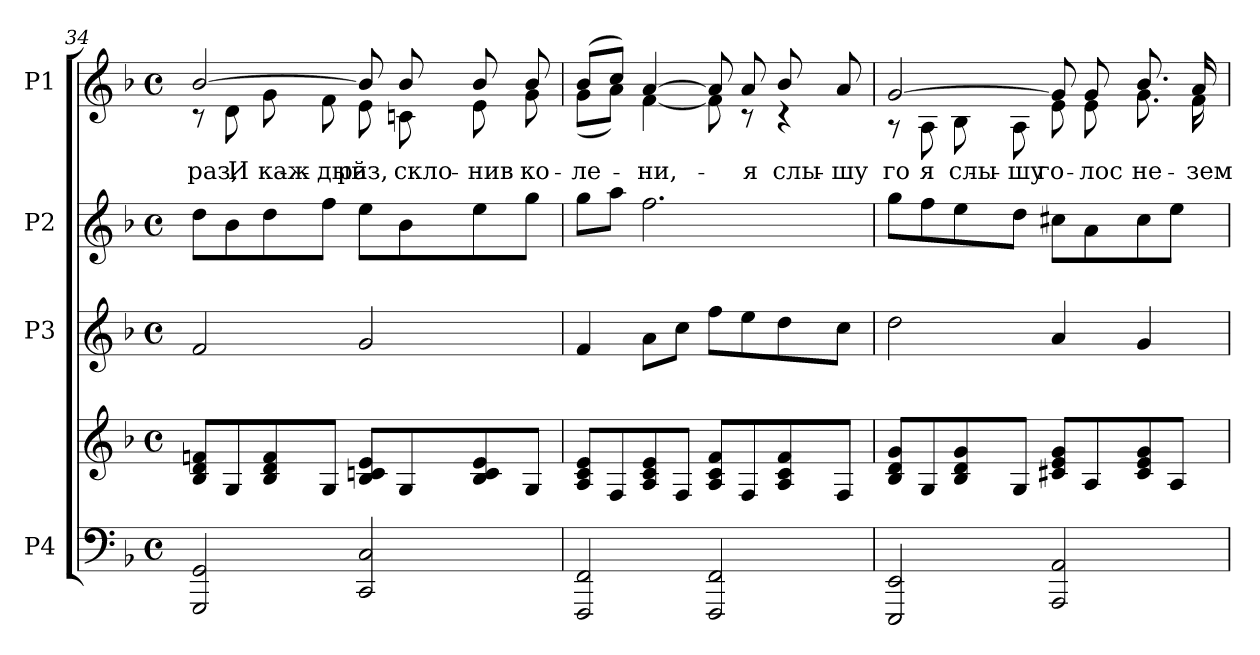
**kern	**kern	**kern	**kern	**kern	**text
*part4	*part4	*part3	*part2	*part1	*part1
*staff5	*staff4	*staff3	*staff2	*staff1	*staff1
*I"P4	*	*I"P3	*I"P2	*I"P1	*
!!LO:PB:g=z
*clefF4	*clefG2	*clefG2	*clefG2	*clefG2	*
*k[b-]	*k[b-]	*k[b-]	*k[b-]	*k[b-]	*
*F:	*F:	*F:	*F:	*F:	*
*M4/4	*M4/4	*M4/4	*M4/4	*M4/4	*
*met(c)	*met(c)	*met(c)	*met(c)	*met(c)	*
=34	=34	=34	=34	=34	=34
!	!	!	!	!	!LO:LY:b:color=#000000
*	*	*	*	*^	*
2GGGi/ 2GGi	8B-i/ 8di 8fniL	2fi/	8ddi\L	[>2b-i/	8r	раз,-
!	!	!	!	!	!	!LO:LY:b:color=#000000
.	8Gi/	.	8b-i\	.	8di\	И
!	!	!	!	!	!	!LO:LY:b:color=#000000
.	8B-i/ 8di 8fi	.	8ddi\	.	8gi\	каж-
!	!	!	!	!	!	!LO:LY:b:color=#000000
.	8Gi/J	.	8ffi\J	.	8fi\	-дый
!	!	!	!	!	!	!LO:LY:b:color=#000000
2CCi/ 2Ci	8B-i/ 8cni 8eiL	2gi/	8eei\L	8b-i/]	8ei\	раз,
!	!	!	!	!	!	!LO:LY:b:color=#000000
!	!	!	!	!	!	!LO:LY:b:color=#000000
.	8Gi/	.	8b-i\	8b-i/	8cni\	скло-
!	!	!	!	!	!	!LO:LY:b:color=#000000
!	!	!	!	!	!	!LO:LY:b:color=#000000
.	8B-i/ 8ci 8ei	.	8eei\	8b-i/	8ei\	-нив
!	!	!	!	!	!	!LO:LY:b:color=#000000
!	!	!	!	!	!	!LO:LY:b:color=#000000
.	8Gi/J	.	8ggi\J	8b-i/	8gi\	ко-
=35	=35	=35	=35	=35	=35	=35
!	!	!	!	!	!	!LO:LY:b:color=#000000
!	!	!	!	!	!	!LO:LY:b:color=#000000
2FFFi/ 2FFi	8Ai/ 8ci 8eiL	4fi/	8ggi\L	(8b-i/L	(8gi\L	-ле-
.	8Fi/	.	8aai\J	8cci/J)	8ai\J)	.
!	!	!	!	!	!	!LO:LY:b:color=#000000
!	!	!	!	!	!	!LO:LY:b:color=#000000
.	8Ai/ 8ci 8ei	8ai\L	2.ffi\	[>4ai/	[<4fi\	-ни,-
.	8Fi/J	8cci\J	.	.	.	.
2FFFi/ 2FFi	8Ai/ 8ci 8fiL	8ffi\L	.	8ai/]	8fi\]	.
!	!	!	!	!	!	!LO:LY:b:color=#000000
.	8Fi/	8eei\	.	8ai/	8r	-я
!	!	!	!	!	!	!LO:LY:b:color=#000000
.	8Ai/ 8ci 8fi	8ddi\	.	8b-i/	4r	слы-
!	!	!	!	!	!	!LO:LY:b:color=#000000
.	8Fi/J	8cci\J	.	8ai/	.	-шу
=36	=36	=36	=36	=36	=36	=36
!	!	!	!	!	!	!LO:LY:b:color=#000000
2EEEi/ 2EEi	8B-i/ 8di 8giL	2ddi\	8ggi\L	[>2gi/	8r	го-
!	!	!	!	!	!	!LO:LY:b:color=#000000
.	8Gi/	.	8ffi\	.	8Ai\	-я
!	!	!	!	!	!	!LO:LY:b:color=#000000
.	8B-i/ 8di 8gi	.	8eei\	.	8B-i\	слы-
!	!	!	!	!	!	!LO:LY:b:color=#000000
.	8Gi/J	.	8ddi\J	.	8Ai\	-шу
!	!	!	!	!	!	!LO:LY:b:color=#000000
2AAAi/ 2AAi	8c#Xi/ 8ei 8giL	4ai/	8cc#Xi\L	8gi/]	8ei\	го-
!	!	!	!	!	!	!LO:LY:b:color=#000000
!	!	!	!	!	!	!LO:LY:b:color=#000000
.	8Ai/	.	8ai\	8gi/	8ei\	-лос
!	!	!	!	!	!	!LO:LY:b:color=#000000
!	!	!	!	!	!	!LO:LY:b:color=#000000
.	8c#i/ 8ei 8gi	4gi/	8cc#i\	8.b-i/	8.gi\	не-
.	8Ai/J	.	8eei\J	.	.	.
!	!	!	!	!	!	!LO:LY:b:color=#000000
!	!	!	!	!	!	!LO:LY:b:color=#000000
.	.	.	.	16ai/	16fi\	-зем-
*	*	*	*	*v	*v	*
=	=	=	=	=	=
*-	*-	*-	*-	*-	*-
